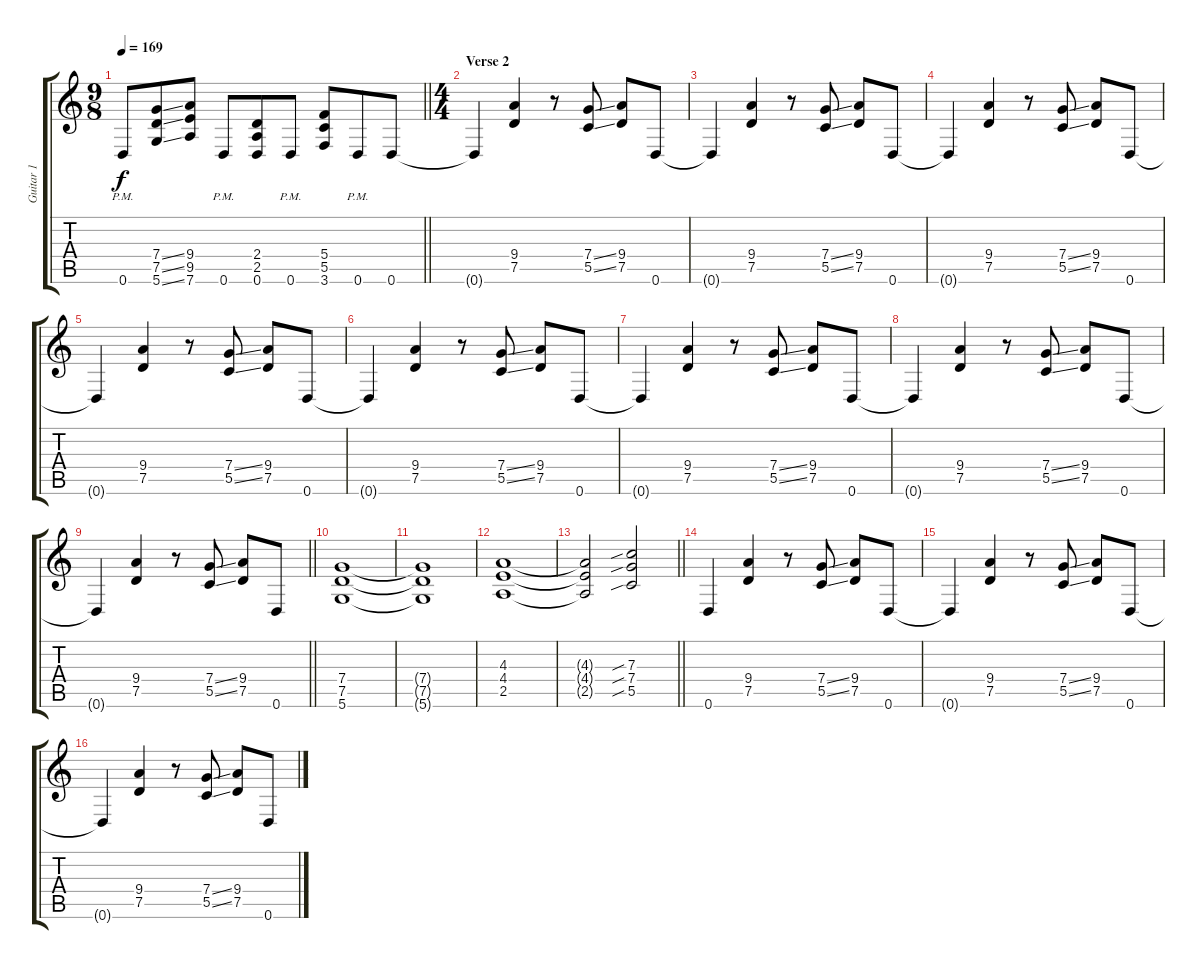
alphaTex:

\track ("Guitar 1" "Guitar 1") {instrument distortionguitar}
\staff {score tabs}
\tuning (D4 A3 F3 C3 G2 D2) {hide}
\ts (9 8)
\tempo 169
\clef g2
\barLineRight lightlight
\ks c
0.6{pm}.8{dy f} (7.4{ss} 7.5{ss} 5.6{ss}).8 (9.4 9.5 7.6).8 0.6{pm}.8 (2.4 2.5 0.6).8 0.6{pm}.8 (5.4 5.5 3.6).8 0.6{pm}.8 0.6.8 |
\ts (4 4)
\section ("" "Verse 2")
0.6{t}.4 (9.4 7.5).4 r.8 (7.4{ss} 5.5{ss}).8 (9.4 7.5).8 0.6.8 |
0.6{t}.4 (9.4 7.5).4 r.8 (7.4{ss} 5.5{ss}).8 (9.4 7.5).8 0.6.8 |
0.6{t}.4 (9.4 7.5).4 r.8 (7.4{ss} 5.5{ss}).8 (9.4 7.5).8 0.6.8 |
0.6{t}.4 (9.4 7.5).4 r.8 (7.4{ss} 5.5{ss}).8 (9.4 7.5).8 0.6.8 |
0.6{t}.4 (9.4 7.5).4 r.8 (7.4{ss} 5.5{ss}).8 (9.4 7.5).8 0.6.8 |
0.6{t}.4 (9.4 7.5).4 r.8 (7.4{ss} 5.5{ss}).8 (9.4 7.5).8 0.6.8 |
0.6{t}.4 (9.4 7.5).4 r.8 (7.4{ss} 5.5{ss}).8 (9.4 7.5).8 0.6.8 |
\barLineRight lightlight
0.6{t}.4 (9.4 7.5).4 r.8 (7.4{ss} 5.5{ss}).8 (9.4 7.5).8 0.6.8 |
(7.4 7.5 5.6).1 |
(7.4{t} 7.5{t} 5.6{t}).1 |
(4.3 4.4 2.5).1 |
\barLineRight lightlight
(4.3{t} 4.4{t} 2.5{t}).2 (7.3{sib} 7.4{sib} 5.5{sib}).2 |
0.6.4 (9.4 7.5).4 r.8 (7.4{ss} 5.5{ss}).8 (9.4 7.5).8 0.6.8 |
0.6{t}.4 (9.4 7.5).4 r.8 (7.4{ss} 5.5{ss}).8 (9.4 7.5).8 0.6.8 |
0.6{t}.4 (9.4 7.5).4 r.8 (7.4{ss} 5.5{ss}).8 (9.4 7.5).8 0.6.8
